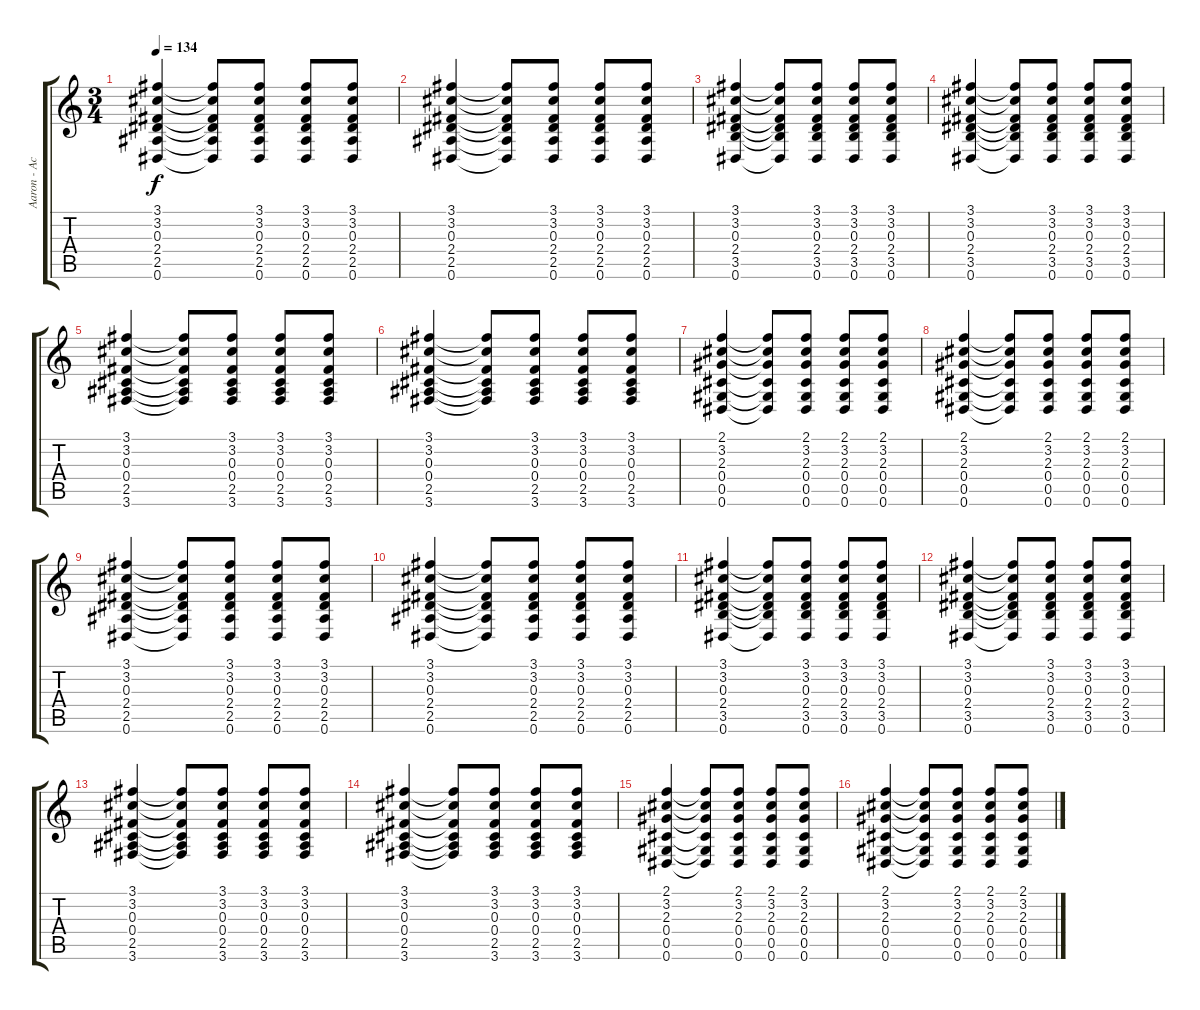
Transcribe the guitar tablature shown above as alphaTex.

\track ("Aaron - Acoustic" "Aaron - Ac") {instrument acousticguitarsteel}
\staff {score tabs}
\tuning (Eb4 Bb3 Gb3 Db3 Ab2 Eb2) {hide}
\ts (3 4)
\tempo 134
\clef g2
\ks c
(3.1 3.2 0.3 2.4 2.5 0.6).4{dy f} (3.1{t} 3.2{t} 0.3{t} 2.4{t} 2.5{t} 0.6{t}).8 (3.1 3.2 0.3 2.4 2.5 0.6).8 (3.1 3.2 0.3 2.4 2.5 0.6).8 (3.1 3.2 0.3 2.4 2.5 0.6).8 |
(3.1 3.2 0.3 2.4 2.5 0.6).4 (3.1{t} 3.2{t} 0.3{t} 2.4{t} 2.5{t} 0.6{t}).8 (3.1 3.2 0.3 2.4 2.5 0.6).8 (3.1 3.2 0.3 2.4 2.5 0.6).8 (3.1 3.2 0.3 2.4 2.5 0.6).8 |
(3.1 3.2 0.3 2.4 3.5 0.6).4 (3.1{t} 3.2{t} 0.3{t} 2.4{t} 3.5{t} 0.6{t}).8 (3.1 3.2 0.3 2.4 3.5 0.6).8 (3.1 3.2 0.3 2.4 3.5 0.6).8 (3.1 3.2 0.3 2.4 3.5 0.6).8 |
(3.1 3.2 0.3 2.4 3.5 0.6).4 (3.1{t} 3.2{t} 0.3{t} 2.4{t} 3.5{t} 0.6{t}).8 (3.1 3.2 0.3 2.4 3.5 0.6).8 (3.1 3.2 0.3 2.4 3.5 0.6).8 (3.1 3.2 0.3 2.4 3.5 0.6).8 |
(3.1 3.2 0.3 0.4 2.5 3.6).4 (3.1{t} 3.2{t} 0.3{t} 0.4{t} 2.5{t} 3.6{t}).8 (3.1 3.2 0.3 0.4 2.5 3.6).8 (3.1 3.2 0.3 0.4 2.5 3.6).8 (3.1 3.2 0.3 0.4 2.5 3.6).8 |
(3.1 3.2 0.3 0.4 2.5 3.6).4 (3.1{t} 3.2{t} 0.3{t} 0.4{t} 2.5{t} 3.6{t}).8 (3.1 3.2 0.3 0.4 2.5 3.6).8 (3.1 3.2 0.3 0.4 2.5 3.6).8 (3.1 3.2 0.3 0.4 2.5 3.6).8 |
(2.1 3.2 2.3 0.4 0.5 0.6).4 (2.1{t} 3.2{t} 2.3{t} 0.4{t} 0.5{t} 0.6{t}).8 (2.1 3.2 2.3 0.4 0.5 0.6).8 (2.1 3.2 2.3 0.4 0.5 0.6).8 (2.1 3.2 2.3 0.4 0.5 0.6).8 |
(2.1 3.2 2.3 0.4 0.5 0.6).4 (2.1{t} 3.2{t} 2.3{t} 0.4{t} 0.5{t} 0.6{t}).8 (2.1 3.2 2.3 0.4 0.5 0.6).8 (2.1 3.2 2.3 0.4 0.5 0.6).8 (2.1 3.2 2.3 0.4 0.5 0.6).8 |
(3.1 3.2 0.3 2.4 2.5 0.6).4 (3.1{t} 3.2{t} 0.3{t} 2.4{t} 2.5{t} 0.6{t}).8 (3.1 3.2 0.3 2.4 2.5 0.6).8 (3.1 3.2 0.3 2.4 2.5 0.6).8 (3.1 3.2 0.3 2.4 2.5 0.6).8 |
(3.1 3.2 0.3 2.4 2.5 0.6).4 (3.1{t} 3.2{t} 0.3{t} 2.4{t} 2.5{t} 0.6{t}).8 (3.1 3.2 0.3 2.4 2.5 0.6).8 (3.1 3.2 0.3 2.4 2.5 0.6).8 (3.1 3.2 0.3 2.4 2.5 0.6).8 |
(3.1 3.2 0.3 2.4 3.5 0.6).4 (3.1{t} 3.2{t} 0.3{t} 2.4{t} 3.5{t} 0.6{t}).8 (3.1 3.2 0.3 2.4 3.5 0.6).8 (3.1 3.2 0.3 2.4 3.5 0.6).8 (3.1 3.2 0.3 2.4 3.5 0.6).8 |
(3.1 3.2 0.3 2.4 3.5 0.6).4 (3.1{t} 3.2{t} 0.3{t} 2.4{t} 3.5{t} 0.6{t}).8 (3.1 3.2 0.3 2.4 3.5 0.6).8 (3.1 3.2 0.3 2.4 3.5 0.6).8 (3.1 3.2 0.3 2.4 3.5 0.6).8 |
(3.1 3.2 0.3 0.4 2.5 3.6).4 (3.1{t} 3.2{t} 0.3{t} 0.4{t} 2.5{t} 3.6{t}).8 (3.1 3.2 0.3 0.4 2.5 3.6).8 (3.1 3.2 0.3 0.4 2.5 3.6).8 (3.1 3.2 0.3 0.4 2.5 3.6).8 |
(3.1 3.2 0.3 0.4 2.5 3.6).4 (3.1{t} 3.2{t} 0.3{t} 0.4{t} 2.5{t} 3.6{t}).8 (3.1 3.2 0.3 0.4 2.5 3.6).8 (3.1 3.2 0.3 0.4 2.5 3.6).8 (3.1 3.2 0.3 0.4 2.5 3.6).8 |
(2.1 3.2 2.3 0.4 0.5 0.6).4 (2.1{t} 3.2{t} 2.3{t} 0.4{t} 0.5{t} 0.6{t}).8 (2.1 3.2 2.3 0.4 0.5 0.6).8 (2.1 3.2 2.3 0.4 0.5 0.6).8 (2.1 3.2 2.3 0.4 0.5 0.6).8 |
(2.1 3.2 2.3 0.4 0.5 0.6).4 (2.1{t} 3.2{t} 2.3{t} 0.4{t} 0.5{t} 0.6{t}).8 (2.1 3.2 2.3 0.4 0.5 0.6).8 (2.1 3.2 2.3 0.4 0.5 0.6).8 (2.1 3.2 2.3 0.4 0.5 0.6).8
